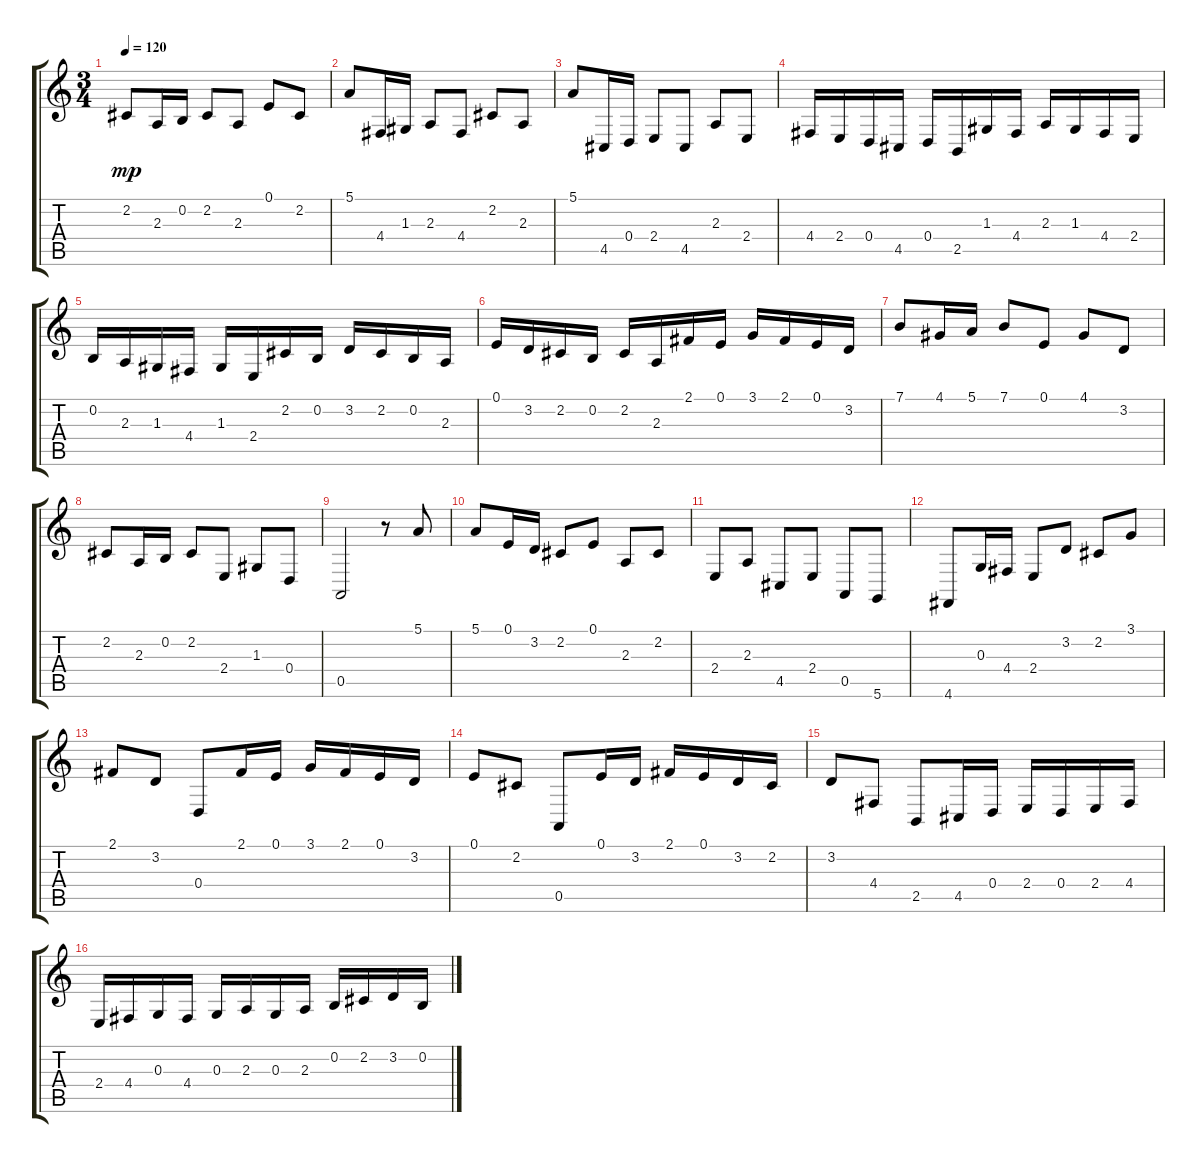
\track "" {instrument cello}
\staff {score tabs}
\tuning (E4 B3 G3 D3 A2 D2) {hide}
\ts (3 4)
\tempo 120
\clef g2
\ks c
2.2.8{dy mp} 2.3.16 0.2.16 2.2.8 2.3.8 0.1.8 2.2.8 |
5.1.8 4.4.16 1.3.16 2.3.8 4.4.8 2.2.8 2.3.8 |
5.1.8 4.5.16 0.4.16 2.4.8 4.5.8 2.3.8 2.4.8 |
4.4.16 2.4.16 0.4.16 4.5.16 0.4.16 2.5.16 1.3.16 4.4.16 2.3.16 1.3.16 4.4.16 2.4.16 |
0.2.16 2.3.16 1.3.16 4.4.16 1.3.16 2.4.16 2.2.16 0.2.16 3.2.16 2.2.16 0.2.16 2.3.16 |
0.1.16 3.2.16 2.2.16 0.2.16 2.2.16 2.3.16 2.1.16 0.1.16 3.1.16 2.1.16 0.1.16 3.2.16 |
7.1.8 4.1.16 5.1.16 7.1.8 0.1.8 4.1.8 3.2.8 |
2.2.8 2.3.16 0.2.16 2.2.8 2.4.8 1.3.8 0.4.8 |
0.5.2 r.8 5.1.8 |
5.1.8 0.1.16 3.2.16 2.2.8 0.1.8 2.3.8 2.2.8 |
2.4.8 2.3.8 4.5.8 2.4.8 0.5.8 5.6.8 |
4.6.8 0.3.16 4.4.16 2.4.8 3.2.8 2.2.8 3.1.8 |
2.1.8 3.2.8 0.4.8 2.1.16 0.1.16 3.1.16 2.1.16 0.1.16 3.2.16 |
0.1.8 2.2.8 0.5.8 0.1.16 3.2.16 2.1.16 0.1.16 3.2.16 2.2.16 |
3.2.8 4.4.8 2.5.8 4.5.16 0.4.16 2.4.16 0.4.16 2.4.16 4.4.16 |
2.4.16 4.4.16 0.3.16 4.4.16 0.3.16 2.3.16 0.3.16 2.3.16 0.2.16 2.2.16 3.2.16 0.2.16
